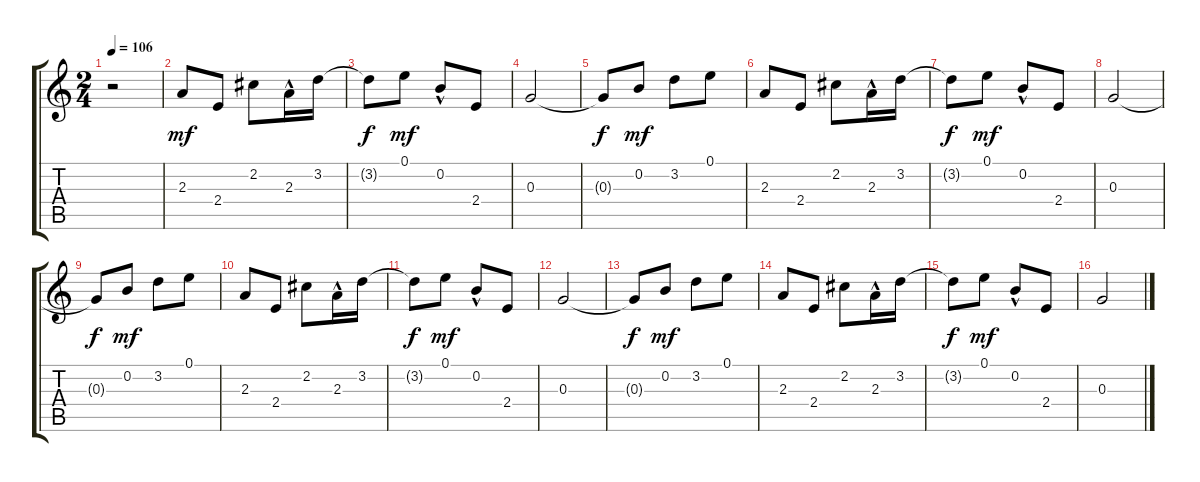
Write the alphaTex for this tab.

\track "" {instrument electricguitarclean}
\staff {score tabs}
\tuning (E4 B3 G3 D3 A2 E2) {hide}
\ts (2 4)
\tempo 106
\clef g2
\ks c
r.2{dy mf instrument electricguitarclean} |
2.3.8 2.4.8 2.2.8 2.3{hac}.16 3.2.16 |
3.2{t}.8{dy f} 0.1.8{dy mf} 0.2{hac}.8 2.4.8 |
0.3.2 |
0.3{t}.8{dy f} 0.2.8{dy mf} 3.2.8 0.1.8 |
2.3.8 2.4.8 2.2.8 2.3{hac}.16 3.2.16 |
3.2{t}.8{dy f} 0.1.8{dy mf} 0.2{hac}.8 2.4.8 |
0.3.2 |
0.3{t}.8{dy f} 0.2.8{dy mf} 3.2.8 0.1.8 |
2.3.8 2.4.8 2.2.8 2.3{hac}.16 3.2.16 |
3.2{t}.8{dy f} 0.1.8{dy mf} 0.2{hac}.8 2.4.8 |
0.3.2 |
0.3{t}.8{dy f} 0.2.8{dy mf} 3.2.8 0.1.8 |
2.3.8 2.4.8 2.2.8 2.3{hac}.16 3.2.16 |
3.2{t}.8{dy f} 0.1.8{dy mf} 0.2{hac}.8 2.4.8 |
0.3.2
